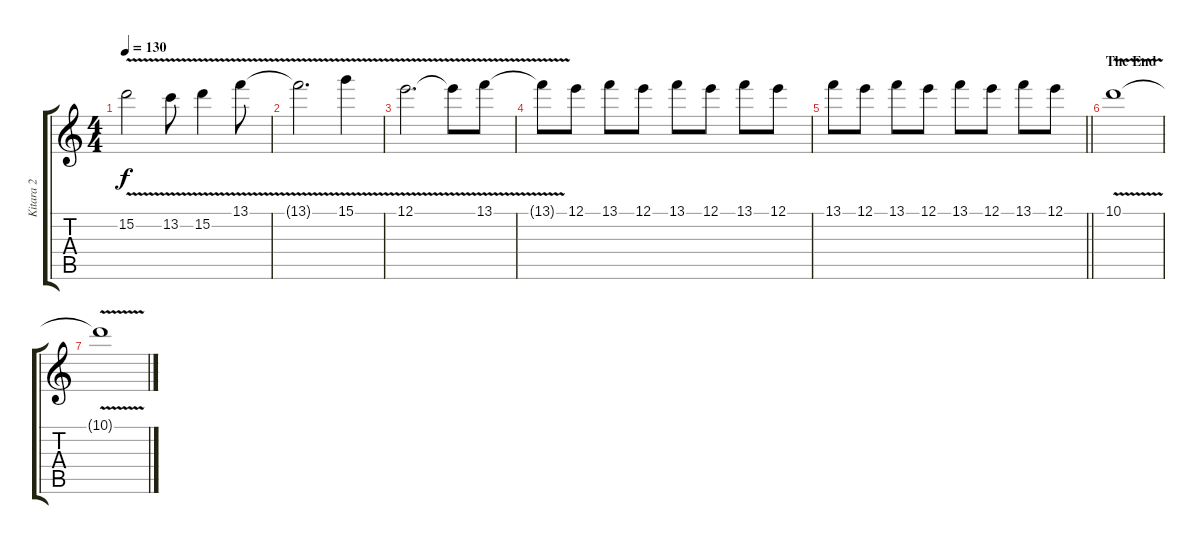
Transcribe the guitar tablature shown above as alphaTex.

\track ("Kitara 2" "Kitara 2") {instrument overdrivenguitar}
\staff {score tabs}
\tuning (E4 B3 G3 D3 A2 E2) {hide}
\ts (4 4)
\tempo 130
\clef g2
\ks c
15.2{v}.2{dy f} 13.2{v}.8 15.2{v}.4 13.1{v}.8 |
13.1{t}.2{d} 15.1{v}.4 |
12.1{v}.2{d} 12.1{t}.8 13.1{v}.8 |
13.1{t}.8 12.1.8 13.1.8 12.1.8 13.1.8 12.1.8 13.1.8 12.1.8 |
\barLineRight lightlight
13.1.8 12.1.8 13.1.8 12.1.8 13.1.8 12.1.8 13.1.8 12.1.8 |
\section ("" "The End")
10.1{v}.1 |
10.1{t}.1
